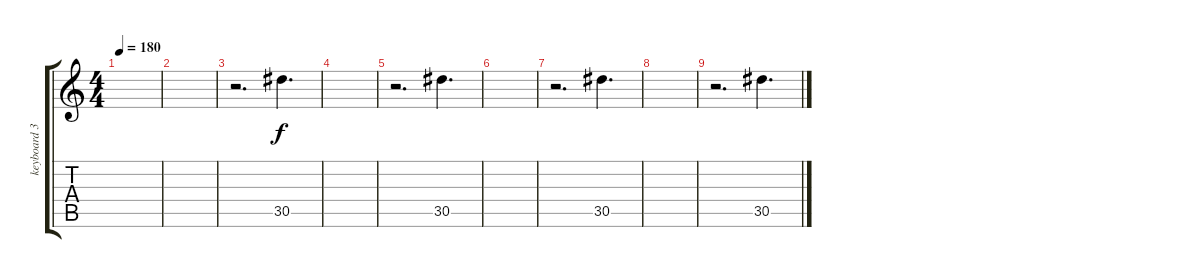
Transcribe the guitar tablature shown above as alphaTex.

\track ("keyboard 3" "keyboard 3") {instrument guitarfretnoise}
\staff {score tabs}
\tuning (E4 B3 G3 D3 A2 E2) {hide}
\ts (4 4)
\tempo 180
\clef g2
\ks c
|
|
r.2{d} 30.5.4{d} |
|
r.2{d} 30.5.4{d} |
|
r.2{d} 30.5.4{d} |
|
r.2{d} 30.5.4{d}
